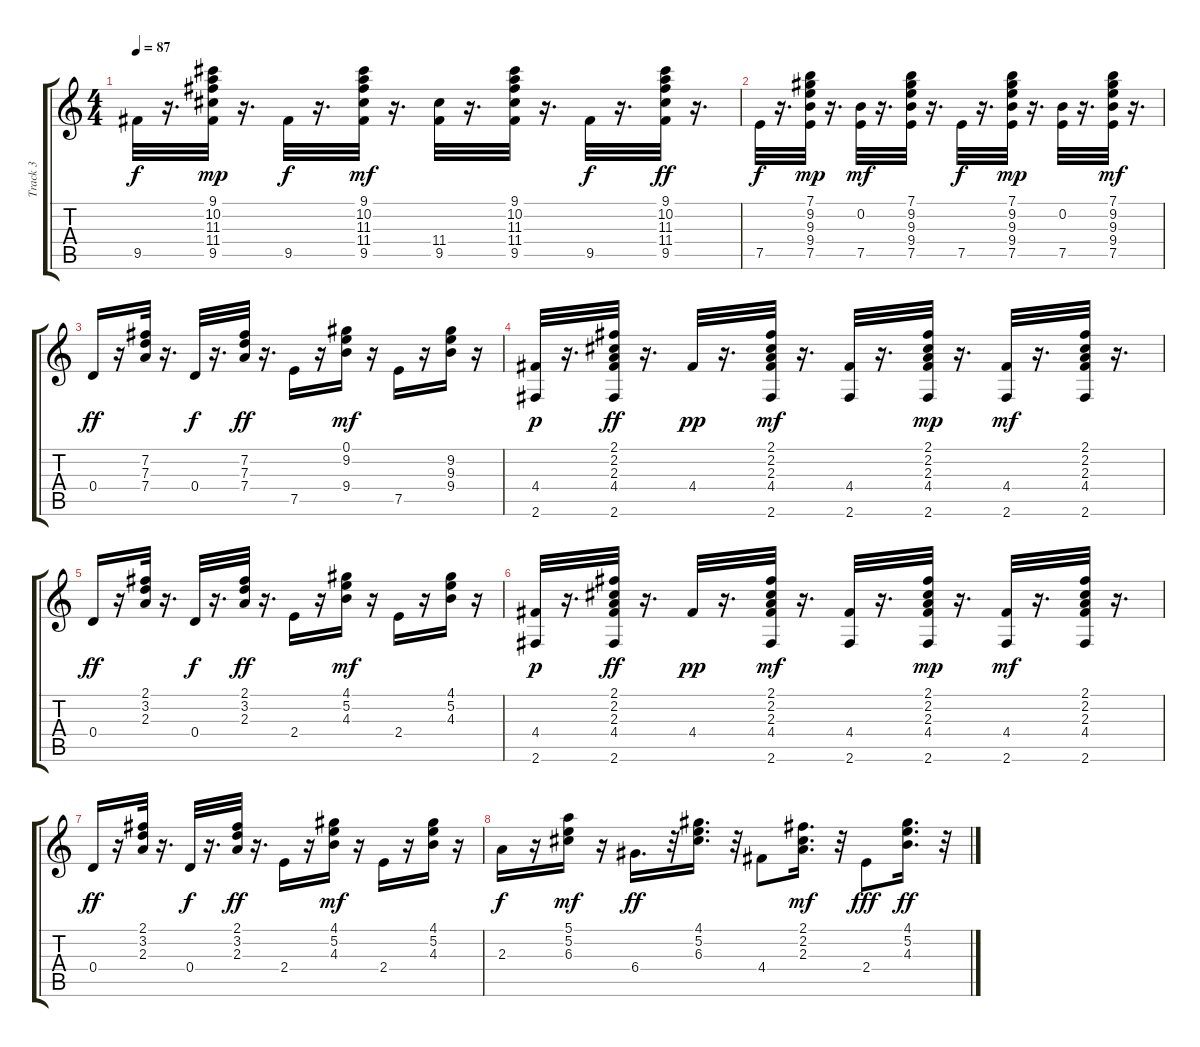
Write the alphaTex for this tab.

\track ("Track 3" "Track 3") {instrument acousticguitarsteel}
\staff {score tabs}
\tuning (E4 B3 G3 D3 A2 E2) {hide}
\ts (4 4)
\tempo 87
\clef g2
\ks c
9.5.32{dy f} r.16{d} (9.1 10.2 11.3 11.4 9.5).32{dy mp} r.16{d} 9.5.32{dy f} r.16{d} (9.1 10.2 11.3 11.4 9.5).32{dy mf} r.16{d} (11.4 9.5).32 r.16{d} (9.1 10.2 11.3 11.4 9.5).32 r.16{d} 9.5.32{dy f} r.16{d} (9.1 10.2 11.3 11.4 9.5).32{dy ff} r.16{d} |
7.5.32{dy f} r.16{d} (7.1 9.2 9.3 9.4 7.5).32{dy mp} r.16{d} (0.2 7.5).32{dy mf} r.16{d} (7.1 9.2 9.3 9.4 7.5).32 r.16{d} 7.5.32{dy f} r.16{d} (7.1 9.2 9.3 9.4 7.5).32{dy mp} r.16{d} (0.2 7.5).32 r.16{d} (7.1 9.2 9.3 9.4 7.5).32{dy mf} r.16{d} |
0.4.16{dy ff} r.16 (7.2 7.3 7.4).32 r.16{d} 0.4.32{dy f} r.16{d} (7.2 7.3 7.4).32{dy ff} r.16{d} 7.5.16 r.16 (0.1 9.2 9.4).16{dy mf} r.16 7.5.16 r.16 (9.2 9.3 9.4).16 r.16 |
(4.4 2.6).32{dy p} r.16{d} (2.1 2.2 2.3 4.4 2.6).32{dy ff} r.16{d} 4.4.32{dy pp} r.16{d} (2.1 2.2 2.3 4.4 2.6).32{dy mf} r.16{d} (4.4 2.6).32 r.16{d} (2.1 2.2 2.3 4.4 2.6).32{dy mp} r.16{d} (4.4 2.6).32{dy mf} r.16{d} (2.1 2.2 2.3 4.4 2.6).32 r.16{d} |
0.4.16{dy ff} r.16 (2.1 3.2 2.3).32 r.16{d} 0.4.32{dy f} r.16{d} (2.1 3.2 2.3).32{dy ff} r.16{d} 2.4.16 r.16 (4.1 5.2 4.3).16{dy mf} r.16 2.4.16 r.16 (4.1 5.2 4.3).16 r.16 |
(4.4 2.6).32{dy p} r.16{d} (2.1 2.2 2.3 4.4 2.6).32{dy ff} r.16{d} 4.4.32{dy pp} r.16{d} (2.1 2.2 2.3 4.4 2.6).32{dy mf} r.16{d} (4.4 2.6).32 r.16{d} (2.1 2.2 2.3 4.4 2.6).32{dy mp} r.16{d} (4.4 2.6).32{dy mf} r.16{d} (2.1 2.2 2.3 4.4 2.6).32 r.16{d} |
0.4.16{dy ff} r.16 (2.1 3.2 2.3).32 r.16{d} 0.4.32{dy f} r.16{d} (2.1 3.2 2.3).32{dy ff} r.16{d} 2.4.16 r.16 (4.1 5.2 4.3).16{dy mf} r.16 2.4.16 r.16 (4.1 5.2 4.3).16 r.16 |
2.3.16{dy f} r.16 (5.1 5.2 6.3).16{dy mf} r.16 6.4.16{d dy ff} r.32 (4.1 5.2 6.3).16{d} r.32 4.4.8 (2.1 2.2 2.3).16{d dy mf} r.32 2.4.8{dy fff} (4.1 5.2 4.3).16{d dy ff} r.32
